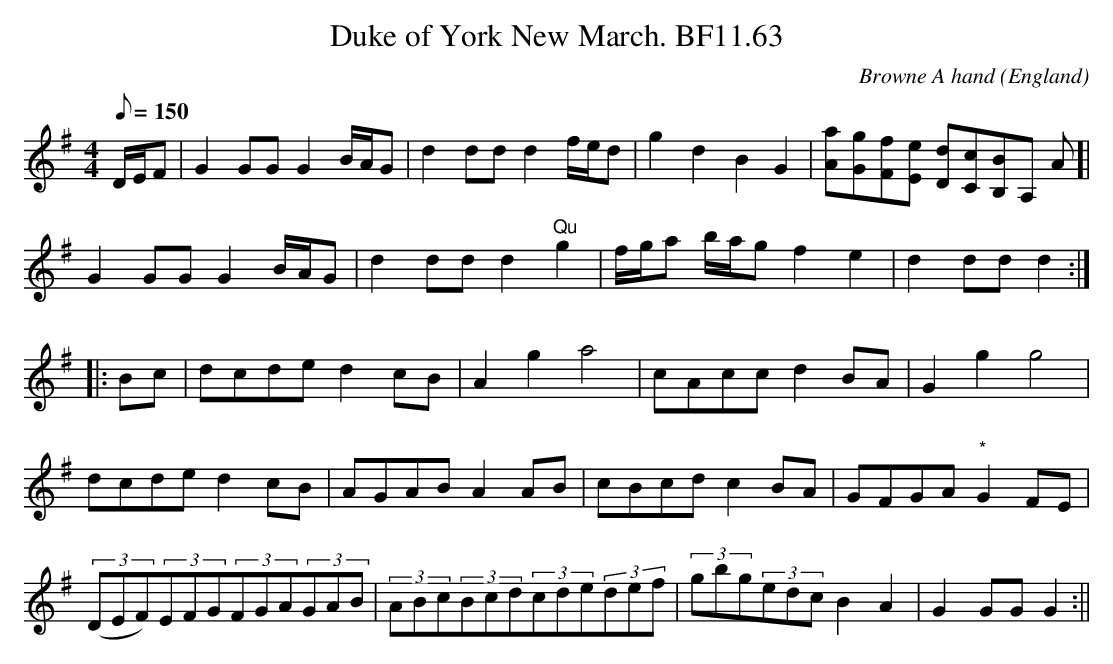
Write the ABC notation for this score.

X:1
T:Duke of York New March. BF11.63
M:4/4
L:1/8
Q:150
C:Browne A hand
O:England
K:G major
D/E/F|G2GGG2B/A/G|d2ddd2f/e/d|g2d2B2G2|[Aa][Gg][Ff][Ee] [Dd][Cc][B,B][A,
A]|!
G2GGG2B/A/G|d2ddd2"Qu"g2|f/g/a b/a/g f2e2|d2ddd2:|!
|:Bc|dcded2cB|A2g2a4|cAccd2BA|G2g2g4|!
dcded2cB|AGABA2AB|cBcd c2BA|GFGA"*"G2 FE|!
((3DEF)(3EFG(3FGA(3GAB|(3ABc(3Bcd(3cde(3def|(3gbg(3edc B2A2|G2GGG2:||
